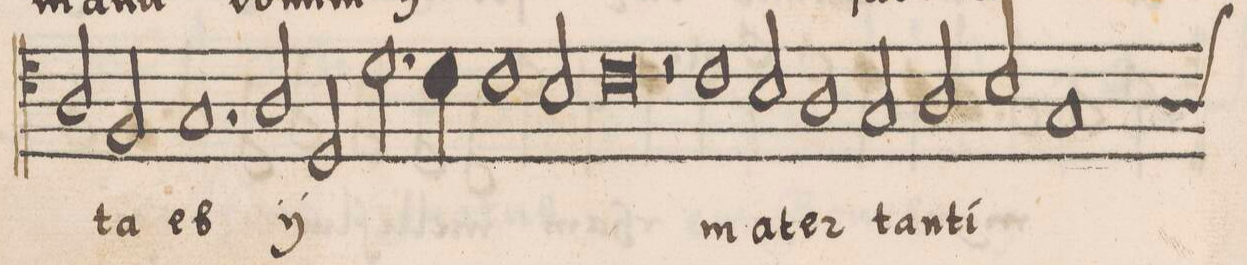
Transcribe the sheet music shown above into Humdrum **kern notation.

**kern	**text
*I"ALTVS	*
*clefC4	*
*k[]	*
*met(C)	*
*M2/1	*
2A/	.
2F/	-ta
1.G	es
=71-	=71-
*	*ij
2A/	fa-
2D/	-bri-
2.d\	-ca-
=72-	=72-
4c\	.
1c	-ta
2B/	.
=73-	=73-
0c	es
*	*Xij
=74-	=74-
2r	.
1c	ma-
2B/	.
=75-	=75-
1A	-ter
2G/	tan-
2A/	-ti
=76-	=76-
2B/	.
*custos:A	*
1G	.
*-	*-
